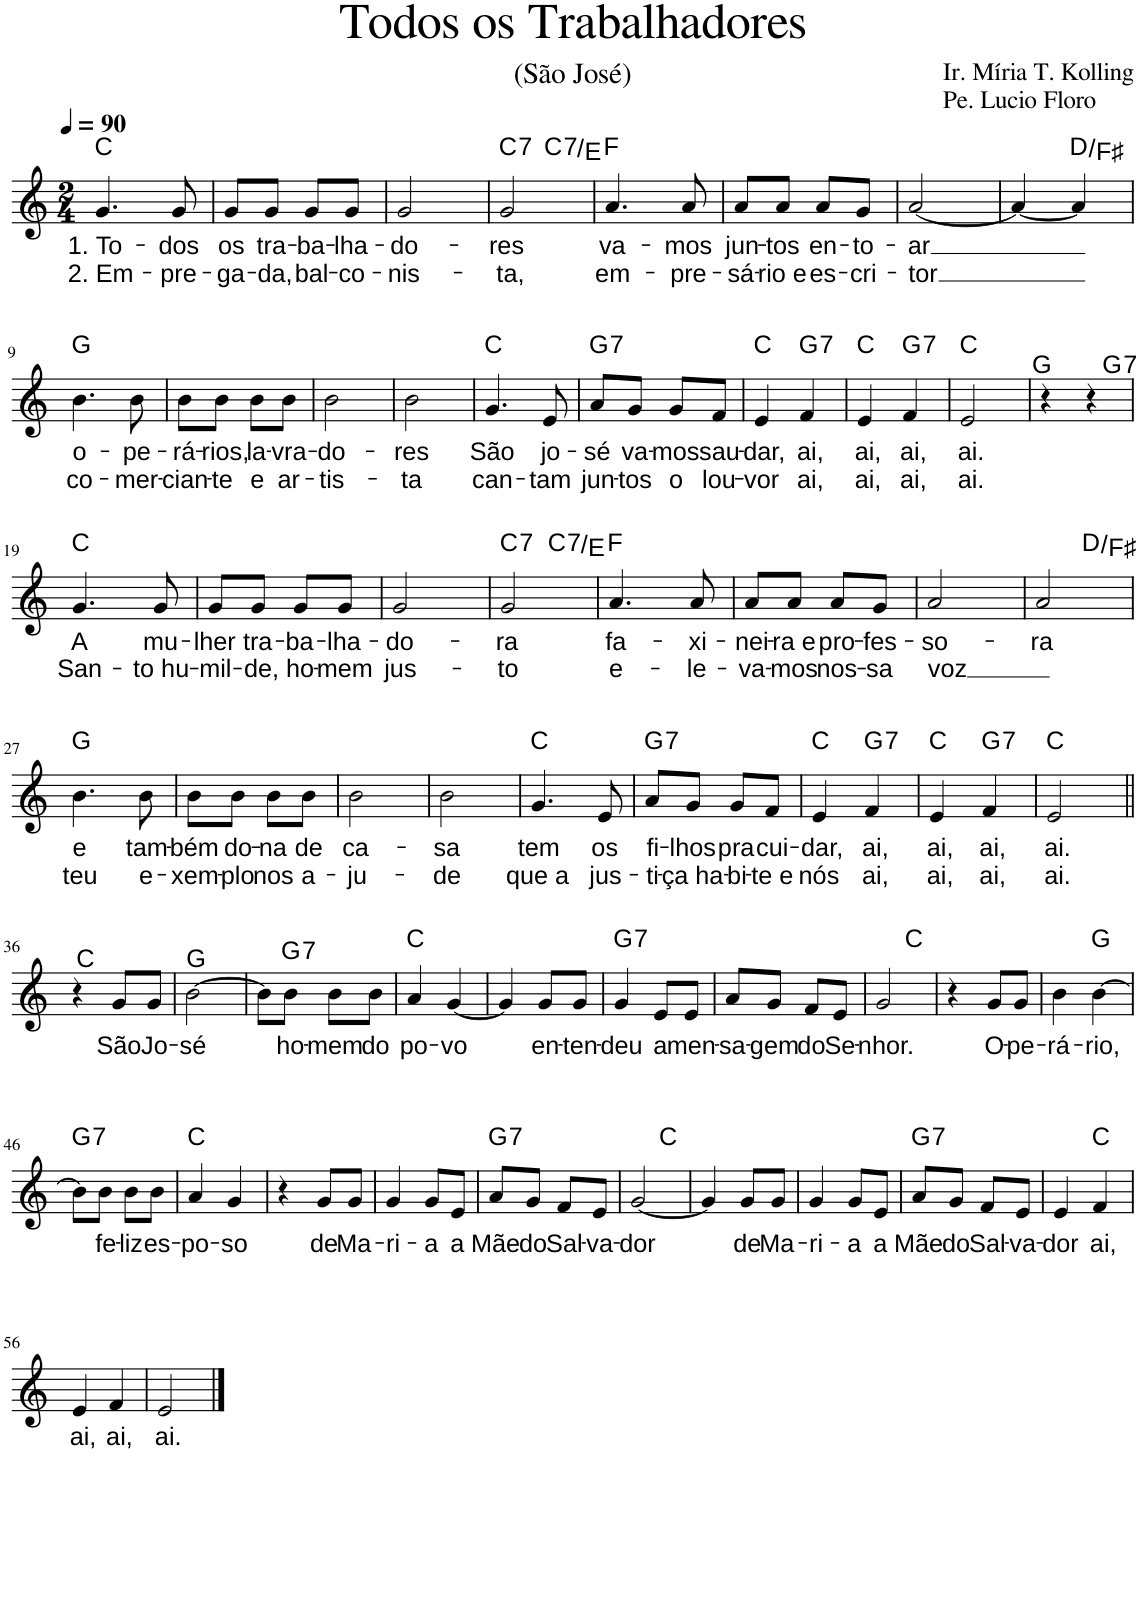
**kern	**text	**text	**harte
*part1	*part1	*part1	*part1
*staff1	*staff1	*staff1	*
*I"Soprano	*	*	*
*I'Sop.	*	*	*
*clefG2	*	*	*
*k[]	*	*	*
*M2/4	*	*	*
=1	=1	=1	=1
!	!LO:LY:b	!LO:LY:b	!
4.g/	1. To-	2. Em-	C:maj
!	!LO:LY:b	!LO:LY:b	!
8g/	-dos	-pre-	.
=2	=2	=2	=2
*MM90	*	*	*
!	!LO:LY:b	!LO:LY:b	!
8g/L	os	-ga-	.
!	!LO:LY:b	!LO:LY:b	!
8g/J	tra-	-da,	.
!	!LO:LY:b	!LO:LY:b	!
8g/L	-ba-	bal-	.
!	!LO:LY:b	!LO:LY:b	!
8g/J	-lha-	-co-	.
=3	=3	=3	=3
!	!LO:LY:b	!LO:LY:b	!
2g/	-do-	-nis-	.
=4	=4	=4	=4
!	!LO:LY:b	!LO:LY:b	!LO:H:kt=7
*^	*	*	*
2g/	4ryy	-res	-ta,	C:7
!	!	!	!	!LO:H:kt=7
.	4ryy	.	.	C:7/3
=5	=5	=5	=5	=5
!	!	!LO:LY:b	!LO:LY:b	!
*v	*v	*	*	*
4.a/	va-	em-	F:maj
!	!LO:LY:b	!LO:LY:b	!
8a/	-mos	-pre-	.
=6	=6	=6	=6
!	!LO:LY:b	!LO:LY:b	!
8a/L	jun-	-sá-	.
!	!LO:LY:b	!LO:LY:b	!
8a/J	-tos	-rio e	.
!	!LO:LY:b	!LO:LY:b	!
8a/L	en-	es-	.
!	!LO:LY:b	!LO:LY:b	!
8g/J	-to-	-cri-	.
=7	=7	=7	=7
!	!LO:LY:b	!LO:LY:b	!
[2a/	-ar	-tor	.
=8	=8	=8	=8
4a/_	.	.	.
4a/]	.	.	D:maj/3
!!LO:LB:g=z
=9	=9	=9	=9
!	!LO:LY:b	!LO:LY:b	!
4.b\	o-	co-	G:maj
!	!LO:LY:b	!LO:LY:b	!
8b\	-pe-	-mer-	.
=10	=10	=10	=10
!	!LO:LY:b	!LO:LY:b	!
8b\L	-rá-	-cian-	.
!	!LO:LY:b	!LO:LY:b	!
8b\J	-rios,	-te	.
!	!LO:LY:b	!LO:LY:b	!
8b\L	la-	e	.
!	!LO:LY:b	!LO:LY:b	!
8b\J	-vra-	ar-	.
=11	=11	=11	=11
!	!LO:LY:b	!LO:LY:b	!
2b\	-do-	-tis-	.
=12	=12	=12	=12
!	!LO:LY:b	!LO:LY:b	!
2b\	-res	-ta	.
=13	=13	=13	=13
!	!LO:LY:b	!LO:LY:b	!
4.g/	São	can-	C:maj
!	!LO:LY:b	!LO:LY:b	!
8e/	jo-	-tam	.
=14	=14	=14	=14
!	!LO:LY:b	!LO:LY:b	!LO:H:kt=7
8a/L	-sé	jun-	G:7
!	!LO:LY:b	!LO:LY:b	!
8g/J	va-	-tos	.
!	!LO:LY:b	!LO:LY:b	!
8g/L	-mos	o	.
!	!LO:LY:b	!LO:LY:b	!
8f/J	sau-	lou-	.
=15	=15	=15	=15
!	!LO:LY:b	!LO:LY:b	!
4e/	-dar,	-vor	C:maj
!	!LO:LY:b	!LO:LY:b	!LO:H:kt=7
4f/	ai,	ai,	G:7
=16	=16	=16	=16
!	!LO:LY:b	!LO:LY:b	!
4e/	ai,	ai,	C:maj
!	!LO:LY:b	!LO:LY:b	!LO:H:kt=7
4f/	ai,	ai,	G:7
=17	=17	=17	=17
!	!LO:LY:b	!LO:LY:b	!
2e/	ai.	ai.	C:maj
=18	=18	=18	=18
4r	.	.	G:maj
!	!	!	!LO:H:kt=7
4r	.	.	G:7
!!LO:LB:g=z
=19	=19	=19	=19
!	!LO:LY:b	!LO:LY:b	!
4.g/	A	San-	C:maj
!	!LO:LY:b	!LO:LY:b	!
8g/	mu-	-to hu-	.
=20	=20	=20	=20
!	!LO:LY:b	!LO:LY:b	!
8g/L	-lher	-mil-	.
!	!LO:LY:b	!LO:LY:b	!
8g/J	tra-	-de,	.
!	!LO:LY:b	!LO:LY:b	!
8g/L	-ba-	ho-	.
!	!LO:LY:b	!LO:LY:b	!
8g/J	-lha-	-mem	.
=21	=21	=21	=21
!	!LO:LY:b	!LO:LY:b	!
2g/	-do-	jus-	.
=22	=22	=22	=22
!	!LO:LY:b	!LO:LY:b	!LO:H:kt=7
*^	*	*	*
2g/	4ryy	-ra	-to	C:7
!	!	!	!	!LO:H:kt=7
.	4ryy	.	.	C:7/3
=23	=23	=23	=23	=23
!	!	!LO:LY:b	!LO:LY:b	!
*v	*v	*	*	*
4.a/	fa-	e-	F:maj
!	!LO:LY:b	!LO:LY:b	!
8a/	-xi-	-le-	.
=24	=24	=24	=24
!	!LO:LY:b	!LO:LY:b	!
8a/L	-nei-	-va-	.
!	!LO:LY:b	!LO:LY:b	!
8a/J	-ra e	-mos	.
!	!LO:LY:b	!LO:LY:b	!
8a/L	pro-	nos-	.
!	!LO:LY:b	!LO:LY:b	!
8g/J	-fes-	-sa	.
=25	=25	=25	=25
!	!LO:LY:b	!LO:LY:b	!
2a/	-so-	voz	.
=26	=26	=26	=26
!	!LO:LY:b	!	!
*^	*	*	*
2a/	4ryy	-ra	.	.
.	4ryy	.	.	D:maj/3
!!LO:LB:g=z	!!
=27	=27	=27	=27	=27
!	!	!LO:LY:b	!LO:LY:b	!
*v	*v	*	*	*
4.b\	e	teu	G:maj
!	!LO:LY:b	!LO:LY:b	!
8b\	tam-	e-	.
=28	=28	=28	=28
!	!LO:LY:b	!LO:LY:b	!
8b\L	-bém	-xem-	.
!	!LO:LY:b	!LO:LY:b	!
8b\J	do-	-plo	.
!	!LO:LY:b	!LO:LY:b	!
8b\L	-na	nos	.
!	!LO:LY:b	!LO:LY:b	!
8b\J	de	a-	.
=29	=29	=29	=29
!	!LO:LY:b	!LO:LY:b	!
2b\	ca-	-ju-	.
=30	=30	=30	=30
!	!LO:LY:b	!LO:LY:b	!
2b\	-sa	-de	.
=31	=31	=31	=31
!	!LO:LY:b	!LO:LY:b	!
4.g/	tem	que a	C:maj
!	!LO:LY:b	!LO:LY:b	!
8e/	os	jus-	.
=32	=32	=32	=32
!	!LO:LY:b	!LO:LY:b	!LO:H:kt=7
8a/L	fi-	-ti-	G:7
!	!LO:LY:b	!LO:LY:b	!
8g/J	-lhos	-ça ha-	.
!	!LO:LY:b	!LO:LY:b	!
8g/L	pra	-bi-	.
!	!LO:LY:b	!LO:LY:b	!
8f/J	cui-	-te e	.
=33	=33	=33	=33
!	!LO:LY:b	!LO:LY:b	!
4e/	-dar,	nós	C:maj
!	!LO:LY:b	!LO:LY:b	!LO:H:kt=7
4f/	ai,	ai,	G:7
=34	=34	=34	=34
!	!LO:LY:b	!LO:LY:b	!
4e/	ai,	ai,	C:maj
!	!LO:LY:b	!LO:LY:b	!LO:H:kt=7
4f/	ai,	ai,	G:7
=35	=35	=35	=35
!	!LO:LY:b	!LO:LY:b	!
2e/	ai.	ai.	C:maj
!!LO:LB:g=z
=36||	=36||	=36||	=36||
4r	.	.	C:maj
!	!LO:LY:b	!	!
8g/L	São	.	.
!	!LO:LY:b	!	!
8g/J	Jo-	.	.
=37	=37	=37	=37
!	!LO:LY:b	!	!
[2b\	-sé	.	G:maj
=38	=38	=38	=38
8b\L]	.	.	.
!	!LO:LY:b	!	!LO:H:kt=7
8b\J	ho-	.	G:7
!	!LO:LY:b	!	!
8b\L	-mem	.	.
!	!LO:LY:b	!	!
8b\J	do	.	.
=39	=39	=39	=39
!	!LO:LY:b	!	!
4a/	po-	.	C:maj
!	!LO:LY:b	!	!
[4g/	-vo	.	.
=40	=40	=40	=40
4g/]	.	.	.
!	!LO:LY:b	!	!
8g/L	en-	.	.
!	!LO:LY:b	!	!
8g/J	-ten-	.	.
=41	=41	=41	=41
!	!LO:LY:b	!	!LO:H:kt=7
4g/	-deu	.	G:7
!	!LO:LY:b	!	!
8e/L	a	.	.
!	!LO:LY:b	!	!
8e/J	men-	.	.
=42	=42	=42	=42
!	!LO:LY:b	!	!
8a/L	-sa-	.	.
!	!LO:LY:b	!	!
8g/J	-gem	.	.
!	!LO:LY:b	!	!
8f/L	do	.	.
!	!LO:LY:b	!	!
8e/J	Se-	.	.
=43	=43	=43	=43
!	!LO:LY:b	!	!
*^	*	*	*
2g/	4ryy	-nhor.	.	.
.	4ryy	.	.	C:maj
*v	*v	*	*	*
=44	=44	=44	=44
4r	.	.	.
!	!LO:LY:b	!	!
8g/L	O-	.	.
!	!LO:LY:b	!	!
8g/J	-pe-	.	.
=45	=45	=45	=45
!	!LO:LY:b	!	!
4b\	-rá-	.	.
!	!LO:LY:b	!	!
[4b\	-rio,	.	G:maj
!!LO:LB:g=z
=46	=46	=46	=46
!	!	!	!LO:H:kt=7
8b\L]	.	.	G:7
!	!LO:LY:b	!	!
8b\J	fe-	.	.
!	!LO:LY:b	!	!
8b\L	-liz	.	.
!	!LO:LY:b	!	!
8b\J	es-	.	.
=47	=47	=47	=47
!	!LO:LY:b	!	!
4a/	-po-	.	C:maj
!	!LO:LY:b	!	!
4g/	-so	.	.
=48	=48	=48	=48
4r	.	.	.
!	!LO:LY:b	!	!
8g/L	de	.	.
!	!LO:LY:b	!	!
8g/J	Ma-	.	.
=49	=49	=49	=49
!	!LO:LY:b	!	!
4g/	-ri-	.	.
!	!LO:LY:b	!	!
8g/L	-a	.	.
!	!LO:LY:b	!	!
8e/J	a	.	.
=50	=50	=50	=50
!	!LO:LY:b	!	!LO:H:kt=7
8a/L	Mãe	.	G:7
!	!LO:LY:b	!	!
8g/J	do	.	.
!	!LO:LY:b	!	!
8f/L	Sal-	.	.
!	!LO:LY:b	!	!
8e/J	-va-	.	.
=51	=51	=51	=51
!	!LO:LY:b	!	!
*^	*	*	*
[2g/	4ryy	-dor	.	.
.	4ryy	.	.	C:maj
*v	*v	*	*	*
=52	=52	=52	=52
4g/]	.	.	.
!	!LO:LY:b	!	!
8g/L	de	.	.
!	!LO:LY:b	!	!
8g/J	Ma-	.	.
=53	=53	=53	=53
!	!LO:LY:b	!	!
4g/	-ri-	.	.
!	!LO:LY:b	!	!
8g/L	-a	.	.
!	!LO:LY:b	!	!
8e/J	a	.	.
=54	=54	=54	=54
!	!LO:LY:b	!	!LO:H:kt=7
8a/L	Mãe	.	G:7
!	!LO:LY:b	!	!
8g/J	do	.	.
!	!LO:LY:b	!	!
8f/L	Sal-	.	.
!	!LO:LY:b	!	!
8e/J	-va-	.	.
=55	=55	=55	=55
!	!LO:LY:b	!	!
4e/	dor	.	.
!	!LO:LY:b	!	!
4f/	ai,	.	C:maj
!!LO:LB:g=z
=56	=56	=56	=56
!	!LO:LY:b	!	!
4e/	ai,	.	.
!	!LO:LY:b	!	!
4f/	ai,	.	.
=57	=57	=57	=57
!	!LO:LY:b	!	!
2e/	ai.	.	.
==	==	==	==
*-	*-	*-	*-
